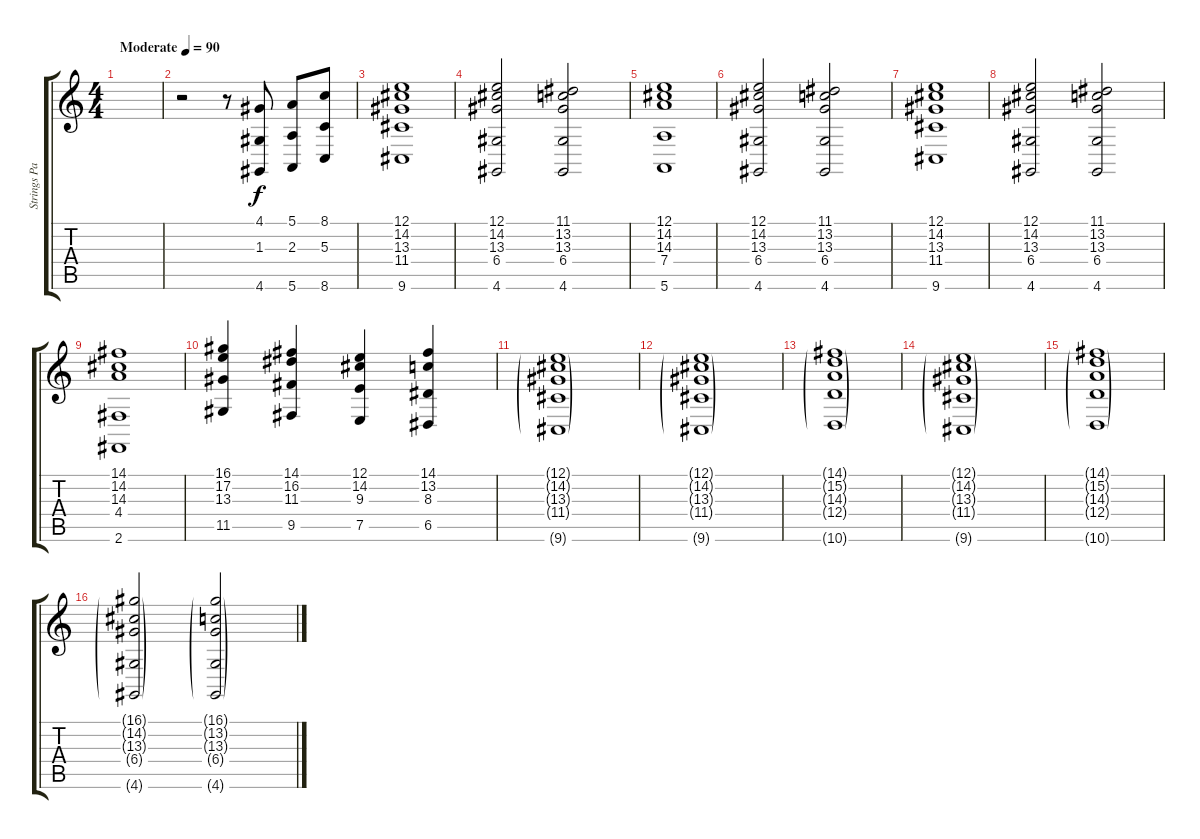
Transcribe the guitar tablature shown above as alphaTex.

\track ("Strings Pad" "Strings Pa") {instrument stringensemble1}
\staff {score tabs}
\tuning (E4 B3 G3 D3 A2 E2) {hide}
\ts (4 4)
\tempo (90 "Moderate")
\clef g2
\ks c
|
r.2 r.8 (4.1 1.3 4.6).8 (5.1 2.3 5.6).8 (8.1 5.3 8.6).8 |
(12.1 14.2 13.3 11.4 9.6).1 |
(12.1 14.2 13.3 6.4 4.6).2 (11.1 13.2 13.3 6.4 4.6).2 |
(12.1 14.2 14.3 7.4 5.6).1 |
(12.1 14.2 13.3 6.4 4.6).2 (11.1 13.2 13.3 6.4 4.6).2 |
(12.1 14.2 13.3 11.4 9.6).1 |
(12.1 14.2 13.3 6.4 4.6).2 (11.1 13.2 13.3 6.4 4.6).2 |
(14.1 14.2 14.3 4.4 2.6).1 |
(16.1 17.2 13.3 11.5).4 (14.1 16.2 11.3 9.5).4 (12.1 14.2 9.3 7.5).4 (14.1 13.2 8.3 6.5).4 |
(12.1{g} 14.2{g} 13.3{g} 11.4{g} 9.6{g}).1{dy f} |
(12.1{g} 14.2{g} 13.3{g} 11.4{g} 9.6{g}).1 |
(14.1{g} 15.2{g} 14.3{g} 12.4{g} 10.6{g}).1 |
(12.1{g} 14.2{g} 13.3{g} 11.4{g} 9.6{g}).1 |
(14.1{g} 15.2{g} 14.3{g} 12.4{g} 10.6{g}).1 |
(16.1{g} 14.2{g} 13.3{g} 6.4{g} 4.6{g}).2 (16.1{g} 13.2{g} 13.3{g} 6.4{g} 4.6{g}).2
